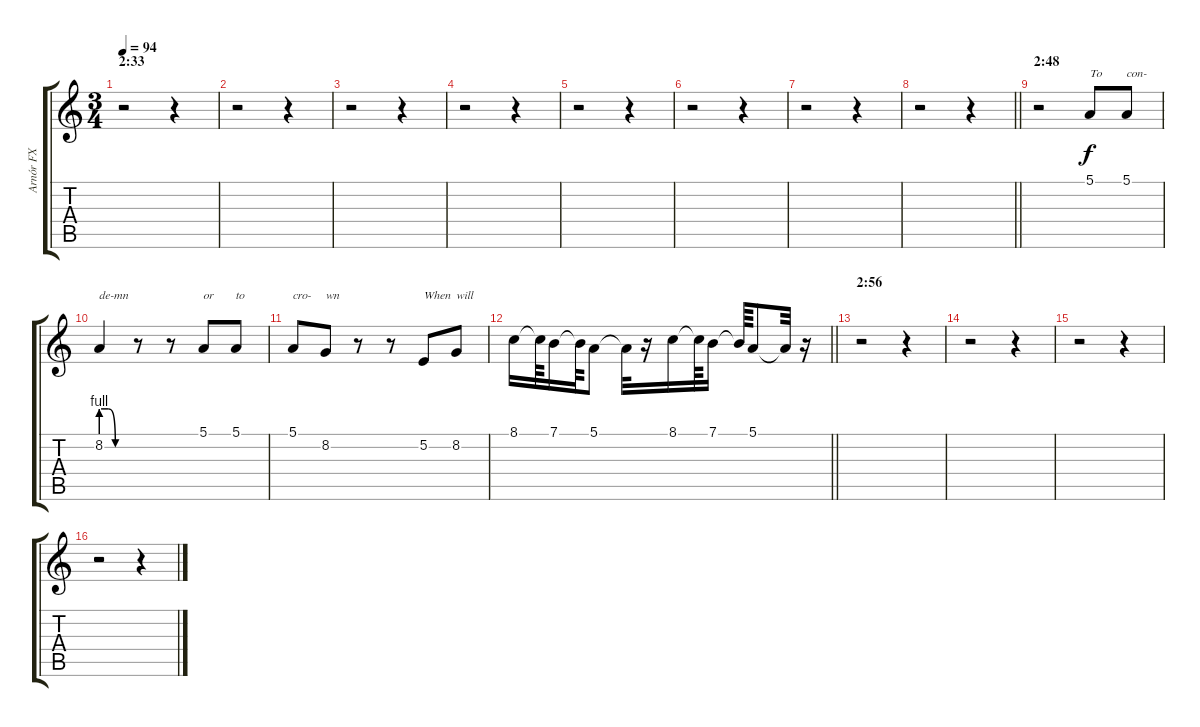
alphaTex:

\track ("Arnór FX" "Arnór FX") {instrument pad4choir}
\staff {score tabs}
\tuning (E4 B3 G3 D3 A2 E2) {hide}
\ts (3 4)
\section ("" "2:33")
\tempo 94
\clef g2
\ks c
r.2{dy f} r.4 |
r.2 r.4 |
r.2 r.4 |
r.2 r.4 |
r.2 r.4 |
r.2 r.4 |
r.2 r.4 |
\barLineRight lightlight
r.2 r.4 |
\section ("" "2:48")
r.2 5.1.8{txt "To"} 5.1.8{txt "con-"} |
8.2{be (custom 0 4 15 4 30 0 60 0)}.4{txt "de-mn"} r.8 r.8 5.1.8{txt "or"} 5.1.8{txt "to"} |
5.1.8{txt "cro-"} 8.2.8{txt "wn"} r.8 r.8 5.2.8{txt "When"} 8.2.8{txt "will"} |
\barLineRight lightlight
8.1.16 8.1{t}.64 7.1.16 7.1{t}.64 5.1.8 5.1{t}.32 r.16 8.1.16 8.1{t}.64 7.1.16 7.1{t}.64 5.1.8 5.1{t}.32 r.16 |
\section ("" "2:56")
r.2 r.4 |
r.2 r.4 |
r.2 r.4 |
r.2 r.4
